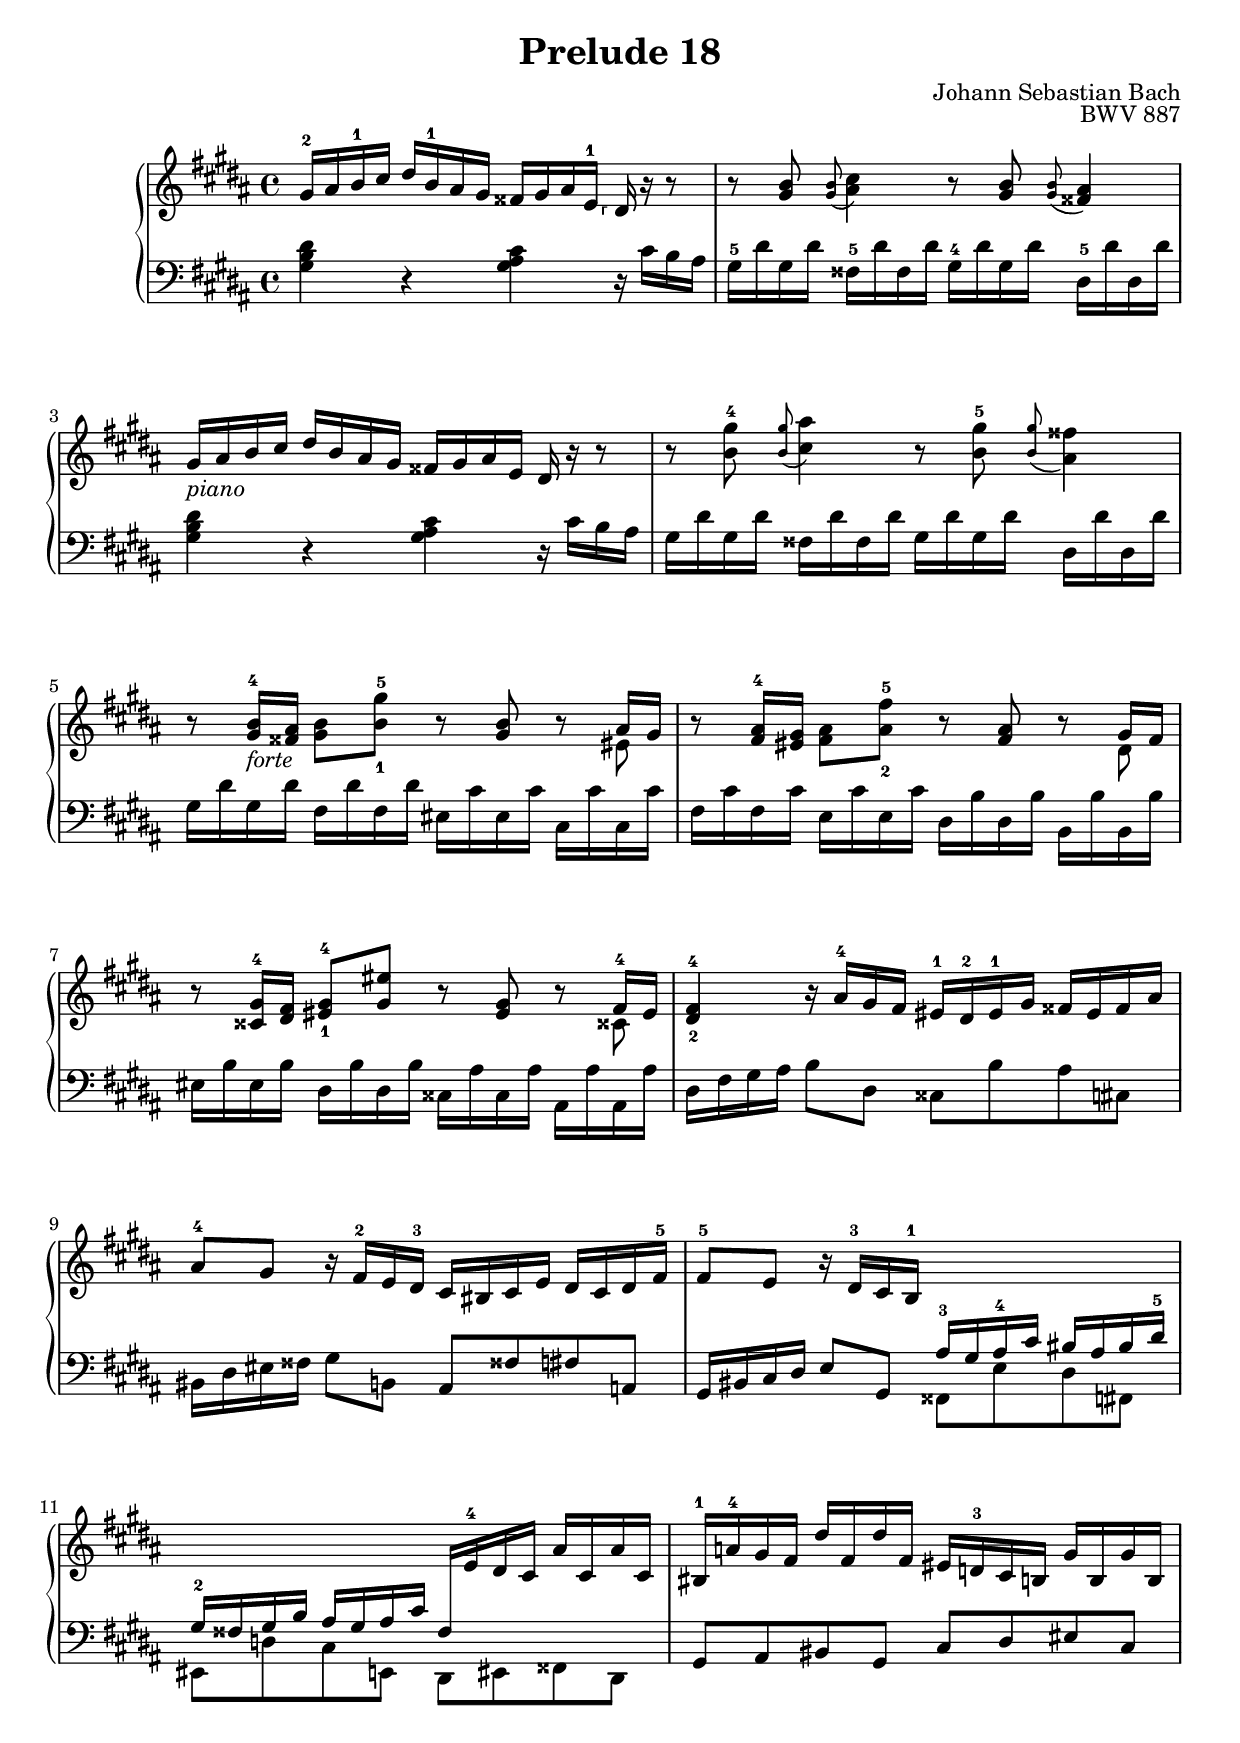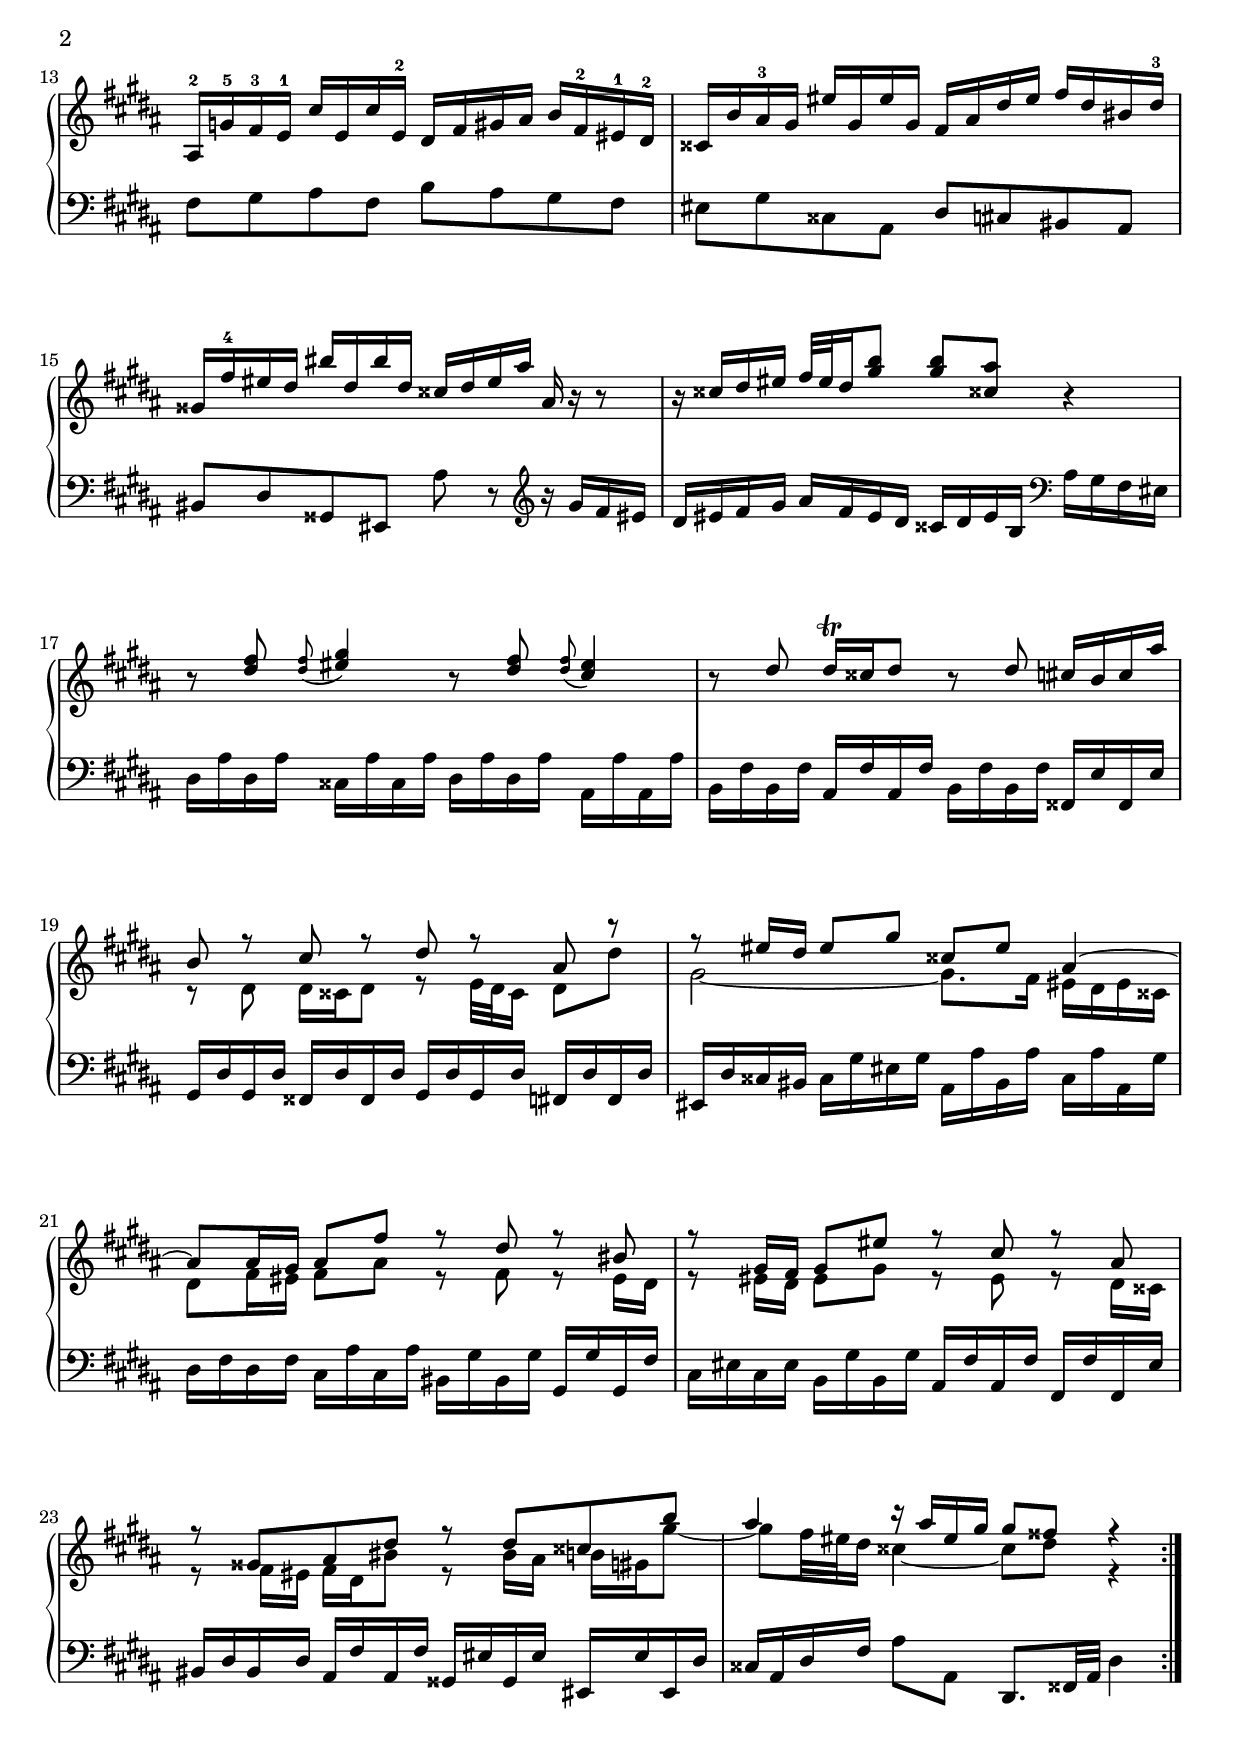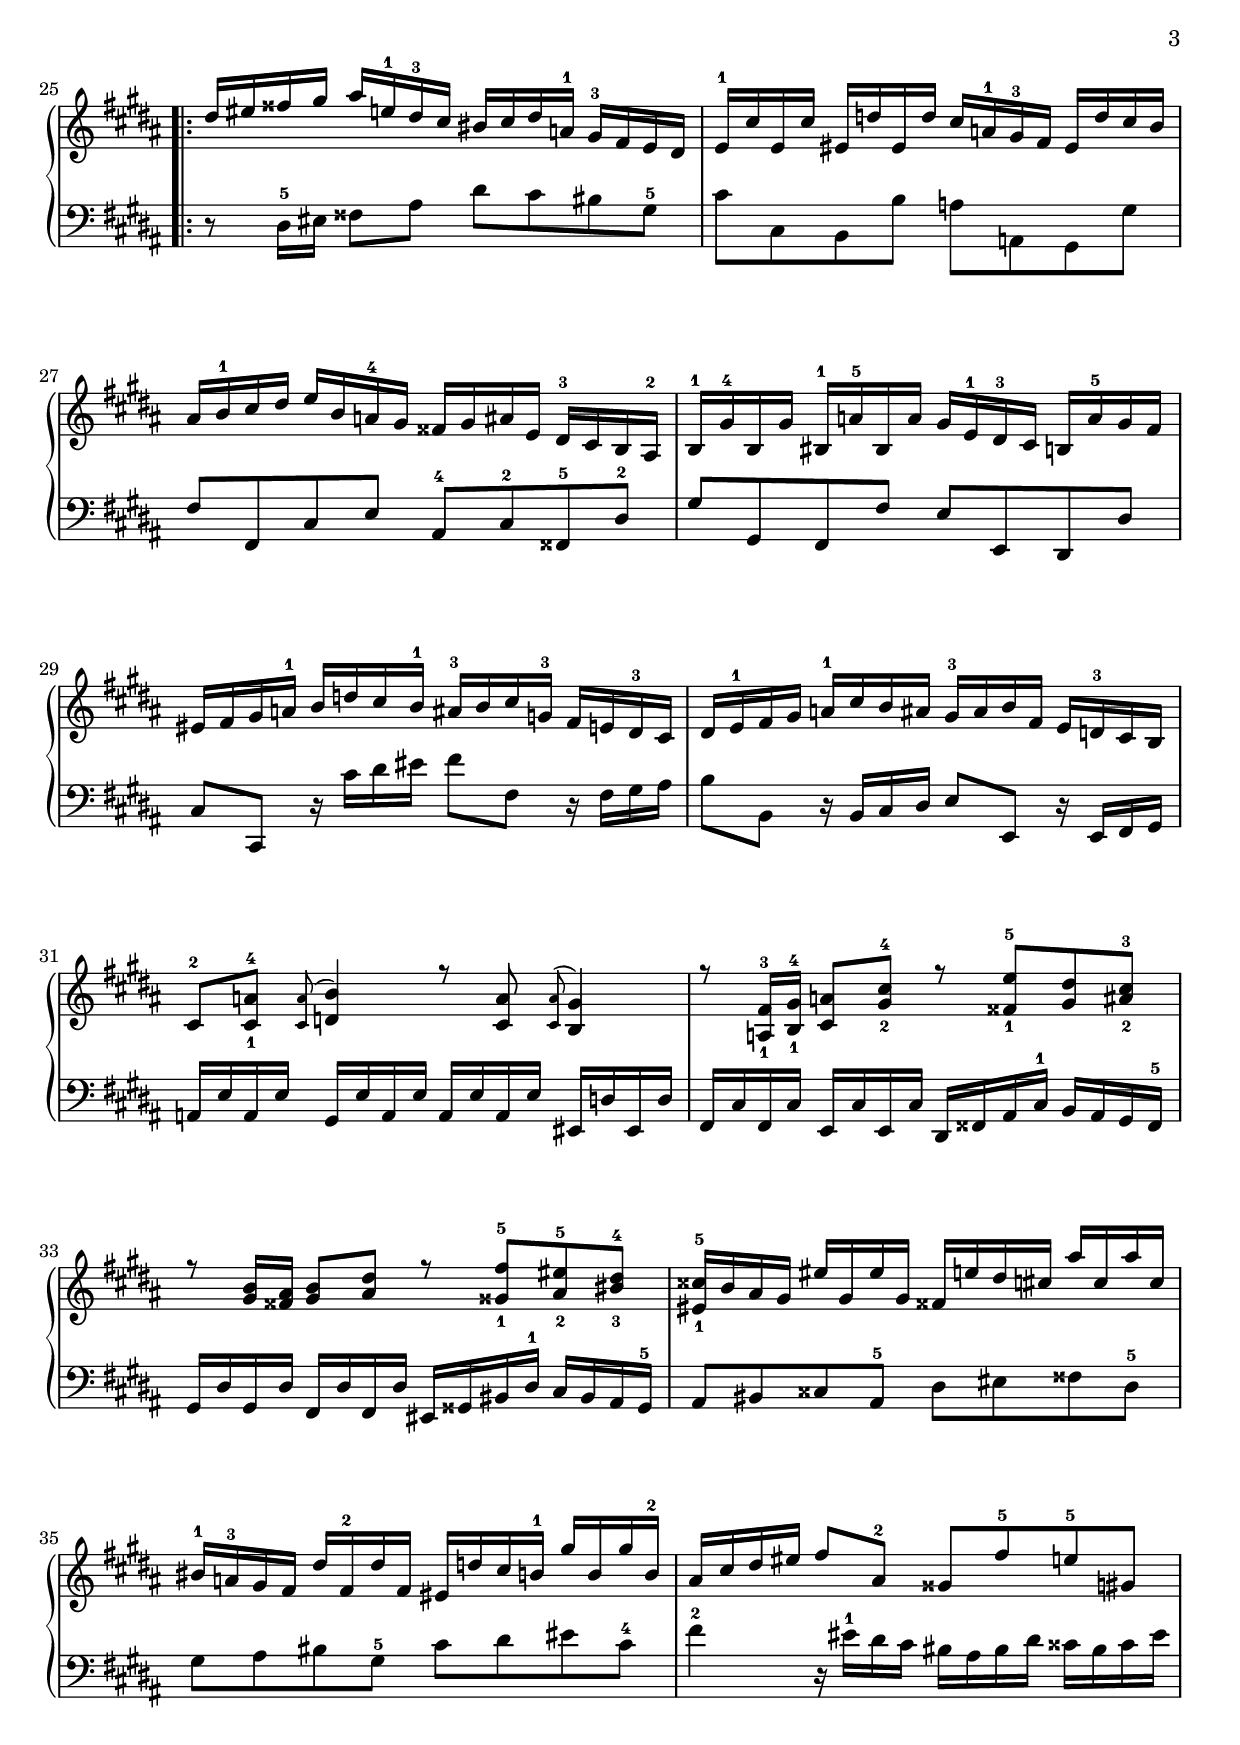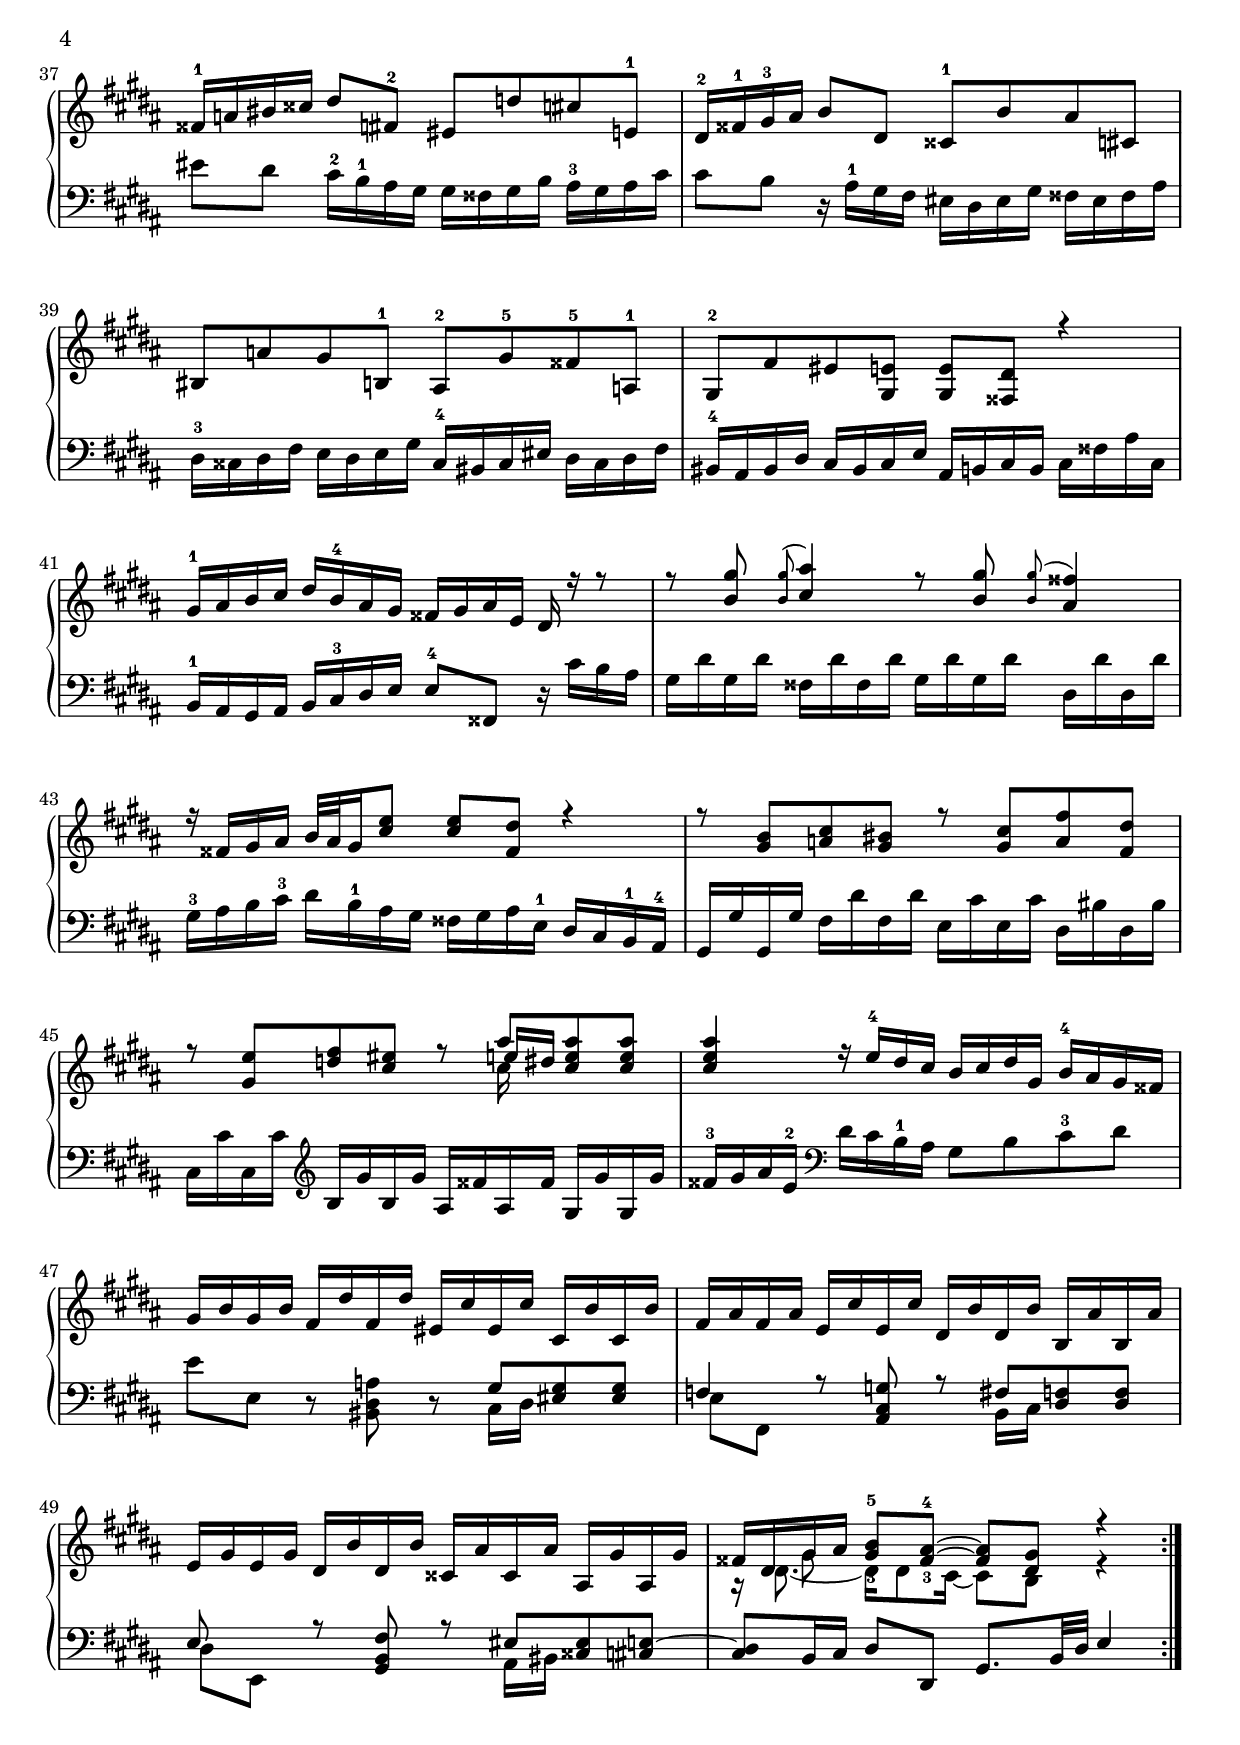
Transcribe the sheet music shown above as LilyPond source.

\version "2.20.0"

\header {
  title = "Prelude 18"
  composer = "Johann Sebastian Bach"
  opus = "BWV 887"
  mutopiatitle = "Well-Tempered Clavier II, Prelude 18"
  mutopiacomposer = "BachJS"
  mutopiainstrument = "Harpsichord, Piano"
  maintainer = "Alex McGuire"
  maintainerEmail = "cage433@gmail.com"
  version = "2.22.1"
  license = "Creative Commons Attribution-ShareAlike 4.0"
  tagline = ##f
}

global = {
  \key gis \minor
  \time 4/4
  \accidentalStyle default
}

\paper {
   ragged-bottom = ##f
   ragged-last-bottom = ##f
}
\include "articulate.ly"


clairnote-type = dn
% \include "include/clairnote.ly"


lhMark = \markup { 
  \path #0.1 #'((moveto -1 0)(rlineto 0 1.5)(rlineto 0.5 0))
}
rhMark = \markup { 
  \path #0.1 #'((moveto -1 0)(rlineto 0 -1.5)(rlineto 0.5 0))
}
                 
upper = \new Voice \relative c' {

    <gis'-2>16   ais b-1 cis 	dis b-1 ais gis  				fisis gis ais e-1              		\once \set fingeringOrientations=#'(left) <dis \finger"⸢"> r16 r8 				 		|
    r8 <gis b> 				\appoggiatura <gis b> <ais cis>4  		
                                                                                                      r8 <gis b> 				\appoggiatura <gis b> <fisis ais>4	|
  gis16_\markup {\italic "piano"} ais b cis 		
                                                   dis b ais gis  				fisis gis ais e              		dis r16 r8 				  		|
  r8 <b' gis'-4> 			\appoggiatura <b gis'> <cis ais'>4  		
                                                                                                      r8 <b gis'-5> 				\appoggiatura <b gis'> <ais fisis'>4	|
 
  % bar 5
  r8 <gis b-4>16_\markup {\italic "forte"} <fisis ais> 
                                                   <gis b>8 <b-1 gis'-5> 		r8 <gis b>8 				r8 << {ais16 gis} \\ eis8>> 		|
  r8 <fis ais-4>16 <eis gis> 	<fis ais>8 <ais-2 fis'-5> 		r8 <ais fis>8 				r8 << {gis16 fis} \\ dis8>> 		|
  r8 <cisis gis'-4>16 <dis fis> 	<eis-1 gis-4>8 <gis eis'>		 r8 <eis gis>8 				r8 << {fis16-4 eis} \\ cisis!8>> 		|
  <dis-2 fis-4>4			r16 ais'-4 gis fis			eis-1 dis-2 eis-1 gis 				fisis eis fisis ais |  
  
   % bar 9
   ais8-4 gis 				r16 fis-2 e dis-3 			cis bis cis e				dis cis dis fis-5			|
   fis8-5 e					r16 dis-3 cis b-1			\change Staff = "down"  \stemUp ais-3 gis  ais-4 cis 			
                                                                                                                                                       bis ais bis dis-5			|
   gis,-2 fisis gis b			ais gis ais cis				fisis, \change Staff = "up" e'-4 dis cis			
                                                                                                                                                       ais' cis, ais' cis,			|
   bis-1 a'-4 gis fis			dis' fis, dis' fis, 				eis d-3 cis b				gis' b, gis' b,			|
   
   % bar 13
   ais-2 g'-5 fis-3 e-1		cis' e, cis' e,-2				dis fis gis ais				b fis-2 eis-1 dis-2		|
   cisis b'ais-3 gis			eis' gis, eis' gis, 				fis ais dis eis				fis dis bis dis-3			|
   gisis, fis'-4 eis dis			bis' dis, bis' dis,				cisis dis eis ais				ais, r16 r8				|
   r16 cisis dis eis			fis32 eis dis16 <gis b>8		<gis b> <cisis,! ais'>			r4					|	
   
   %bar17
   r8 <dis fis>				\appoggiatura <dis fis> <eis gis>4
                                                                                                     r8 <dis fis>				\appoggiatura <dis fis> <cis eis>4	|
   r8 dis 					dis16\trill cisis dis8			r8 dis					cis16 b cis ais'			|
   
   <<
     {\voiceOne
       b,8 r8					cis r8					dis r8 					ais r8   				|
        r8 eis'16 dis			eis8	gis					cisis, eis					ais,4~				|
        
        %bar 21
        ais8 ais16 gis			ais8 fis'8					r8 dis					r8 bis				|
        r8 gis16 fis			gis8 eis'8					r8 cis					r8 ais				|
        r8 gisis				ais dis					r8 dis 					cisis b'				|
        ais4 					r16 ais eis gis				gis8 fisis					r4					|
     }
     \new Voice \relative c' {
       \voiceTwo 
        r8 dis				dis16 cisis dis8				r8 e32 dis cisis16				dis8 dis'			|
        gis,2~										gis8. fis16					eis dis eis cisis			|
        
        %bar 21
        dis8 fis16 eis			fis8 ais					r8 fis						r8 eis16 dis			|
        r8 eis16 dis			eis8	gis					r8 eis					r8 dis16 cisis			|
        r8 fis16 eis				fis dis  bis'8				r8 bis16 ais 				b gis gis'8~			|
        gis8 fis32 eis dis16		cisis4~					cisis8 dis					r4					 
     }
      >> \bar ":|.|:"

      %bar 25
      dis16 eis fisis gis			ais e-1 dis-3 cis			bis cis dis a-1				gis-3 fis e dis			|
      e-1 cis' e, cis'			eis, d' eis, d'				cis a-1 gis-3 fis				eis d'cis b				|
      ais b-1 cis dis 			e b a-4 gis				fisis gis ais e				dis-3 cis b ais-2		|
      b-1 gis'-4 b, gis'			bis,-1 a'-5 bis, a'			gis e-1 dis-3 cis			b a'-5 gis fis			|
      
      %bar 29
      eis fis gis a-1			b d cis b-1				ais-3 b cis g-3				fis e dis-3 cis			|
      dis e-1 fis gis			a-1 cis b ais				gis-3 ais b fis				e d-3 cis b			|
      cis8-2 <cis-1 a'-4>		\appoggiatura <cis a'> <d b'>4
                                                                                                     r8 <cis a'> 				\appoggiatura <cis a'> <b gis'>4 |
      r8 <a-1 fis'-3>16 <b-1 gis'-4>		
                                                  <cis a'>8 <gis'-2 cis-4> 		r8 <fisis-1 e'-5>			<gis dis'> <ais-2 cis-3>	|
                                                  
      %bar 33
      r8 <gis b>16 <fisis ais>	<gis b>8 <ais dis>			r8 <gisis-1 fis'-5>			<ais-2 eis'-5> <bis-3 dis-4> 	|
      <eis,-1 cisis'-5>16 b' ais gis	
                                                  eis' gis, eis' gis,				fisis e' dis cis				ais' cis, ais' cis,			|
      bis-1 a-3 gis fis			dis' fis,-2 dis' fis, 			eis d' cis b-1				gis' b, gis' b,-2			|
      ais cis dis eis			fis8 ais,-2					gisis fis'-5					e-5 gis,				|
      
      %bar 37
      fisis16-1 a bis cisis		dis8 fis,-2					eis d'						cis e,-1				|	
      dis16-2 fisis-1 gis-3 ais	b8 dis,					cisis-1 b'					ais cis,				|
      bis a'					gis b,-1					ais-2 gis'-5				fisis-5 a,-1			|
      gis-2 fis' 				eis <gis, e'>	 			<gis e'> <fisis dis'>			r4					|
     
     %bar 41
     gis'16-1 ais  b cis			dis b-4 ais gis				fisis gis ais e				dis r16 r8				|
     r8 <b' gis'> 				\appoggiatura <b gis'> <cis ais'>4			
                                                                                                     r8 <b gis'> 				\appoggiatura <b gis'> <ais fisis'>4  |
     r16 fisis gis ais 			b32 ais gis16 <cis e> 8		<cis e>8 <fisis, dis'>			r4					|		
     r8 <gis b> 				<a cis> <gis bis>			r8 <gis cis> 				<a fis'> <fis dis'>		|
     
     %bar 45
     r8 <gis e'>				<d' fis> <cis eis> 			r8 <<
                                                                                                         {
                                                                                                           \voiceOne
                                                                                                               ais'
                                                                                                         }
                                                                                                         \new Voice {
                                                                                                           \voiceThree 
                                                                                                             e16 dis
                                                                                                         }
                                                                                                         \new Voice {
                                                                                                           \voiceTwo
                                                                                                           cis 
                                                                                                         }
                                                                                                     >>  						<cis e ais>8 <cis e ais>	|
     <cis e ais>4				r16 e-4 dis cis				b cis dis gis,				b-4 ais gis fisis			|
     gis b gis b				fis dis' fis, dis'				eis, cis' eis, cis'				cis, b' cis, b'			|
     fis ais fis ais				e cis' e, cis'				dis, b' dis, b'				b, ais' b, ais'				
     
     % bar 49
     e gis e gis				dis b' dis, b'				cisis, ais' cisis, ais'			ais, gis' ais, gis'			|
     <<
       {
         \voiceOne
          fisis dis gis ais			<gis-3 b-5>8[	<fisis~-3 ais~-4>] 		
                                                                                                     <fisis ais>  <dis gis> 		r4					|
       }
       \new Voice{
         \voiceTwo s8 gis8~ 		
       }
       \new Voice{
         \voiceFour r16 dis8.~ 	dis16 dis8 cis16~			cis8 	b					r4					    
       }
     >>  \bar ":|."
  
 
                                                                                                   
}
  
   
   
   
   
   


lower = \new Voice \relative c {

  <gis' b dis>4			r4 					<gis ais cis>				r16 cis b ais	 		|
  gis-5 dis' gis, dis'           	fisis,-5 dis' fisis, dis'           gis,-4 dis' gis, dis'      	 	dis,-5 dis' dis, dis'		  	|
  <gis, b dis>4		   	r4 					<gis ais cis> 				r16 cis b ais	 		|
  gis dis' gis, dis'           	fisis, dis' fisis, dis'           	gis, dis' gis, dis'      	 		dis, dis' dis, dis'		  	|
  
  % bar 5
  gis, dis' gis, dis'         	fis, dis' fis, dis'           	eis, cis' eis, cis'      	 		cis, cis' cis, cis'		  	|
  fis, cis' fis, cis'           	e, cis' e, cis'           		dis, b' dis, b'      	 		b, b' b, b'		  		|
  eis, b' eis, b'      	 	dis, b' dis, b'			cisis, ais' cisis, ais'			ais, ais' ais, ais'			|
  dis, fis gis ais			b8 dis,8				cisis b'					ais cis, 				|
  
  % bar 9
  bis16 dis eis fisis		gis8 b,				ais fisis'!					fis a,					|
  gis16 bis cis dis		e8 gis,				\stemDown fisis e'					dis fis,				|	
  eis d' 				cis e,					dis eis 					fisis dis				|
  \stemNeutral gis ais				bis gis				cis dis					eis cis				|
  
  %bar 13
  fis gis 				ais fis				b ais						gis fis				|
  eis gis				cisis, ais				dis cis 					bis ais				|
  bis dis				gisis, eis				ais' r8					\clef treble r16 gis' fis eis  |
  dis eis fis gis			ais fis eis dis			cisis dis eis b				\clef bass ais gis fis eis     |
  
  %bar 17
  dis ais' dis, ais'			cisis, ais' cisis, ais'		dis, ais' dis, ais'				ais, ais' ais, ais'			|
  b, fis' b, fis'			ais, fis' ais, fis'			b, fis' b, fis'				fisis, e' fisis, e'			|
  gis, dis' gis, dis'		fisis, dis' fisis, dis'		gis, dis' gis, dis'				fis, dis' fis, dis'			|
  eis, dis' cisis bis		cisis gis' eis gis			ais, ais' bis, ais'				cisis, ais' ais, gis'		|
  
  %bar 21
  dis fis dis fis			cis ais' cis, ais'			bis, gis' bis, gis'				gis, gis' gis, fis'			|
  cis eis cis eis			b gis' b, gis'			ais, fis' ais, fis' 				fis, fis' fis, eis'			|
  bis dis bis dis			ais fis' ais, fis' 			gisis, eis' gisis, eis'			eis, eis' eis, dis'			|
  cisis ais dis fis			ais8 ais, 				dis,8. fisis32 ais				dis4					|
  
  %bar 25
  r8 dis16-5 eis			fisis8 ais				dis cis 					bis gis-5				| 
  cis cis, 				b b'					a a,						gis gis'				|
  fis fis,				cis' e					ais,-4 cis-2				fisis,-5 dis'-2			|
  gis gis, 				fis fis'				e e,						dis dis'				|
  
  %bar 29
  cis8 cis,				r16 cis'' dis eis			fis8 fis,					r16 fis gis ais			|
  b8 b,				r16 b cis dis			e8 e,						r16 e fis gis			|
  a e' a, e'				gis, e' a, e'				a, e' a, e'					eis, d' eis, d'			|
  fis, cis' fis, cis'			e, cis' e, cis'			dis, fisis ais cis-1			b ais gis fisis-5			|
  
  %bar 33
  gis dis' gis, dis'		fis, dis' fis, dis'			eis, gisis bis dis-1			cis bis ais gisis-5		|
  ais8 bis				cisis ais-5				dis eis 					fisis dis-5				|
  gis ais				bis gis-5				cis dis					eis cis-4				|
  fis4-2				r16 eis-1 dis cis		bis ais bis dis				cisis bis cisis eis			|
  
  %bar 37
  eis8 dis				cis16-2 b-1 ais gis		gis fisis gis b				ais-3 gis ais cis			|
  cis8 b				r16 ais-1 gis fis			eis dis eis gis				fisis eis fisis ais			|
  dis,-3 cisis dis fis		e dis e gis				cisis,-4 bis cisis eis			dis cisis dis fis			|
  bis,-4 ais bis dis		cis bis cis e			ais, b cis b					cis fisis ais cis,			|
  
  %bar 41
  b-1 ais gis ais			b cis-3 dis e			e8-4 fisis,					r16 cis'' b ais			|
  gis dis' gis, dis' 		fisis, dis' fisis, dis' 		gis, dis' gis, dis'				dis, dis' dis, dis'			|
  gis,-3 ais b cis-3		dis b-1 ais gis			fisis gis ais e-1 				dis cis b-1 ais-4		|
  gis gis' gis, gis'		fis dis' fis, dis'			e, cis' e, cis'				dis, bis' dis, bis'			|
  
  %bar 45
  cis, cis' cis, cis'			\clef treble b gis' b, gis'     ais, fisis' ais, fisis'			gis, gis' gis, gis'			|
  fisis-3 gis ais e-2 		\clef bass dis cis b-1 ais 	gis8 b 					cis-3 dis				|
  e e,					r8 <bis dis a'>			r8 <<
                                                                                        {\voiceOne gis'}
                                                                                        \new Voice {
                                                                                          \voiceTwo cis,16 dis
                                                                                        }
                                                                                        >> 					<eis gis>8 <eis gis>		|
  <<{\voiceThree f4} \new Voice {\voiceFour e8[ fis,] }>>
                                          r8 <ais cis g'>			r8 <<
                                                                                        {\voiceOne fis'}
                                                                                        \new Voice {
                                                                                          \voiceTwo b,16 cis
                                                                                        }
                                                                                        >>					<dis f>8 <dis f>		|
                                                                                        
  %bar 49
   <<{\voiceThree e} \new Voice {\voiceFour dis8[ e,] }>>
                                          r8 <gis b fis'>			r8 <<
                                                                                        {\voiceThree eis'}
                                                                                        \new Voice {
                                                                                          \voiceFour ais,16 bis
                                                                                        }
                                                                                        >>					<cisis eis>8 <cis~ e>		|
  <cis dis> b16 cis			dis8 dis,			gis8. b32 dis 				e4					
  
}


%%%%%%%%%%%%%%%%%%%%%%%%%%%%%%%%%%%%%%%%
% MIDI
\score {
  \articulate
  \new PianoStaff <<
 

 \new Staff="up" 
    << \global \clef treble

 \upper 
      >>
   \new Staff="down" 
    << \global \clef treble
       \lower
      >>
  >>  
  \midi { \tempo 4=72 }
  
}


%%%%%%%%%%%%%%%%%%%%%%%%%%%%%%%%%%%%%%%%
% Printed score
\score {
  \new PianoStaff << 
         	\set PianoStaff.midiInstrument = "harpsichord"
    \new Staff="up"
     << \global \clef treble
       \upper 
      >>
    \new Staff="down"
     << \global \clef bass
      \lower
      >>
  >>
  \layout { }
}

